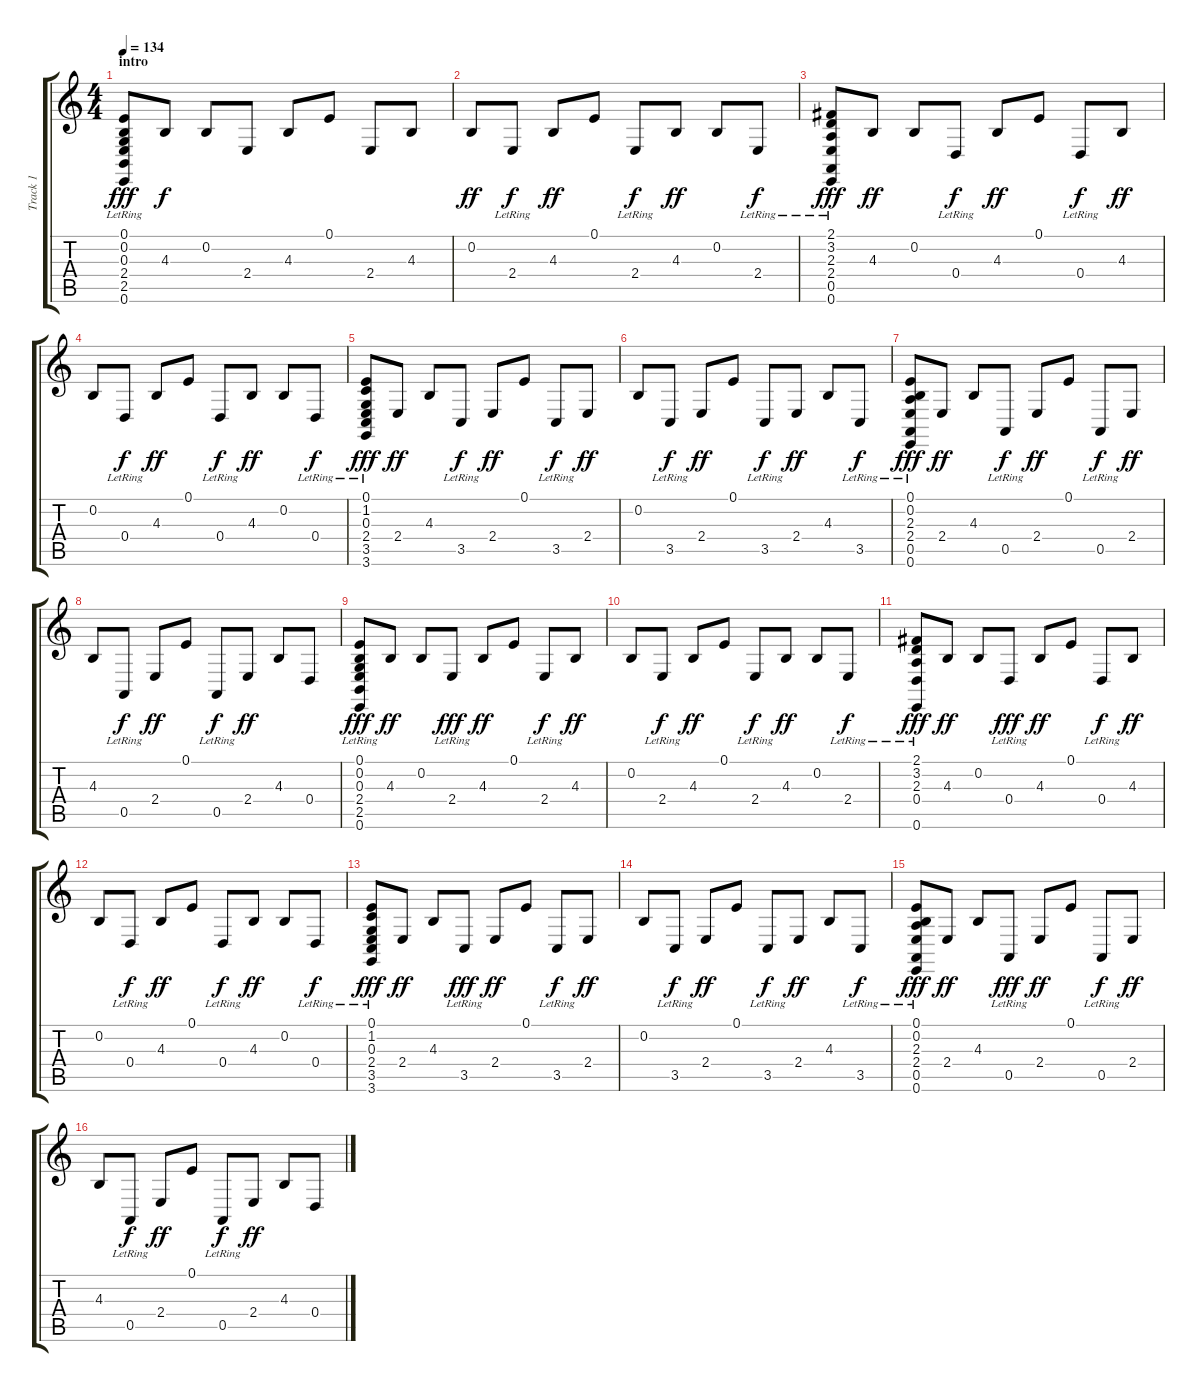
\track ("Track 1" "Track 1") {instrument electricgrandpiano}
\staff {score tabs}
\tuning (E4 B3 G3 D3 A2 E2) {hide}
\ts (4 4)
\section ("" "intro")
\tempo 134
\clef g2
\ks c
(0.1{lr} 0.2{lr} 0.3{lr} 2.4{lr} 2.5{lr} 0.6{lr}).8{dy fff instrument electricgrandpiano} 4.3.8{dy f} 0.2.8 2.4.8 4.3.8 0.1.8 2.4.8 4.3.8 |
0.2.8{dy ff} 2.4{lr}.8{dy f} 4.3.8{dy ff} 0.1.8 2.4{lr}.8{dy f} 4.3.8{dy ff} 0.2.8 2.4{lr}.8{dy f} |
(2.1{lr} 3.2{lr} 2.3{lr} 2.4{lr} 0.5{lr} 0.6{lr}).8{dy fff} 4.3.8{dy ff} 0.2.8 0.4{lr}.8{dy f} 4.3.8{dy ff} 0.1.8 0.4{lr}.8{dy f} 4.3.8{dy ff} |
0.2.8 0.4{lr}.8{dy f} 4.3.8{dy ff} 0.1.8 0.4{lr}.8{dy f} 4.3.8{dy ff} 0.2.8 0.4{lr}.8{dy f} |
(0.1{lr} 1.2{lr} 0.3{lr} 2.4{lr} 3.5{lr} 3.6{lr}).8{dy fff} 2.4.8{dy ff} 4.3.8 3.5{lr}.8{dy f} 2.4.8{dy ff} 0.1.8 3.5{lr}.8{dy f} 2.4.8{dy ff} |
0.2.8 3.5{lr}.8{dy f} 2.4.8{dy ff} 0.1.8 3.5{lr}.8{dy f} 2.4.8{dy ff} 4.3.8 3.5{lr}.8{dy f} |
(0.1{lr} 0.2{lr} 2.3{lr} 2.4{lr} 0.5{lr} 0.6{lr}).8{dy fff} 2.4.8{dy ff} 4.3.8 0.5{lr}.8{dy f} 2.4.8{dy ff} 0.1.8 0.5{lr}.8{dy f} 2.4.8{dy ff} |
4.3.8 0.5{lr}.8{dy f} 2.4.8{dy ff} 0.1.8 0.5{lr}.8{dy f} 2.4.8{dy ff} 4.3.8 0.4.8 |
(0.1{lr} 0.2{lr} 0.3{lr} 2.4{lr} 2.5{lr} 0.6{lr}).8{dy fff} 4.3.8{dy ff} 0.2.8 2.4{lr}.8{dy fff} 4.3.8{dy ff} 0.1.8 2.4{lr}.8{dy f} 4.3.8{dy ff} |
0.2.8 2.4{lr}.8{dy f} 4.3.8{dy ff} 0.1.8 2.4{lr}.8{dy f} 4.3.8{dy ff} 0.2.8 2.4{lr}.8{dy f} |
(2.1{lr} 3.2{lr} 2.3{lr} 0.4{lr} 0.6{lr}).8{dy fff} 4.3.8{dy ff} 0.2.8 0.4{lr}.8{dy fff} 4.3.8{dy ff} 0.1.8 0.4{lr}.8{dy f} 4.3.8{dy ff} |
0.2.8 0.4{lr}.8{dy f} 4.3.8{dy ff} 0.1.8 0.4{lr}.8{dy f} 4.3.8{dy ff} 0.2.8 0.4{lr}.8{dy f} |
(0.1{lr} 1.2{lr} 0.3{lr} 2.4{lr} 3.5{lr} 3.6{lr}).8{dy fff} 2.4.8{dy ff} 4.3.8 3.5{lr}.8{dy fff} 2.4.8{dy ff} 0.1.8 3.5{lr}.8{dy f} 2.4.8{dy ff} |
0.2.8 3.5{lr}.8{dy f} 2.4.8{dy ff} 0.1.8 3.5{lr}.8{dy f} 2.4.8{dy ff} 4.3.8 3.5{lr}.8{dy f} |
(0.1{lr} 0.2{lr} 2.3{lr} 2.4{lr} 0.5{lr} 0.6{lr}).8{dy fff} 2.4.8{dy ff} 4.3.8 0.5{lr}.8{dy fff} 2.4.8{dy ff} 0.1.8 0.5{lr}.8{dy f} 2.4.8{dy ff} |
4.3.8 0.5{lr}.8{dy f} 2.4.8{dy ff} 0.1.8 0.5{lr}.8{dy f} 2.4.8{dy ff} 4.3.8 0.4.8
